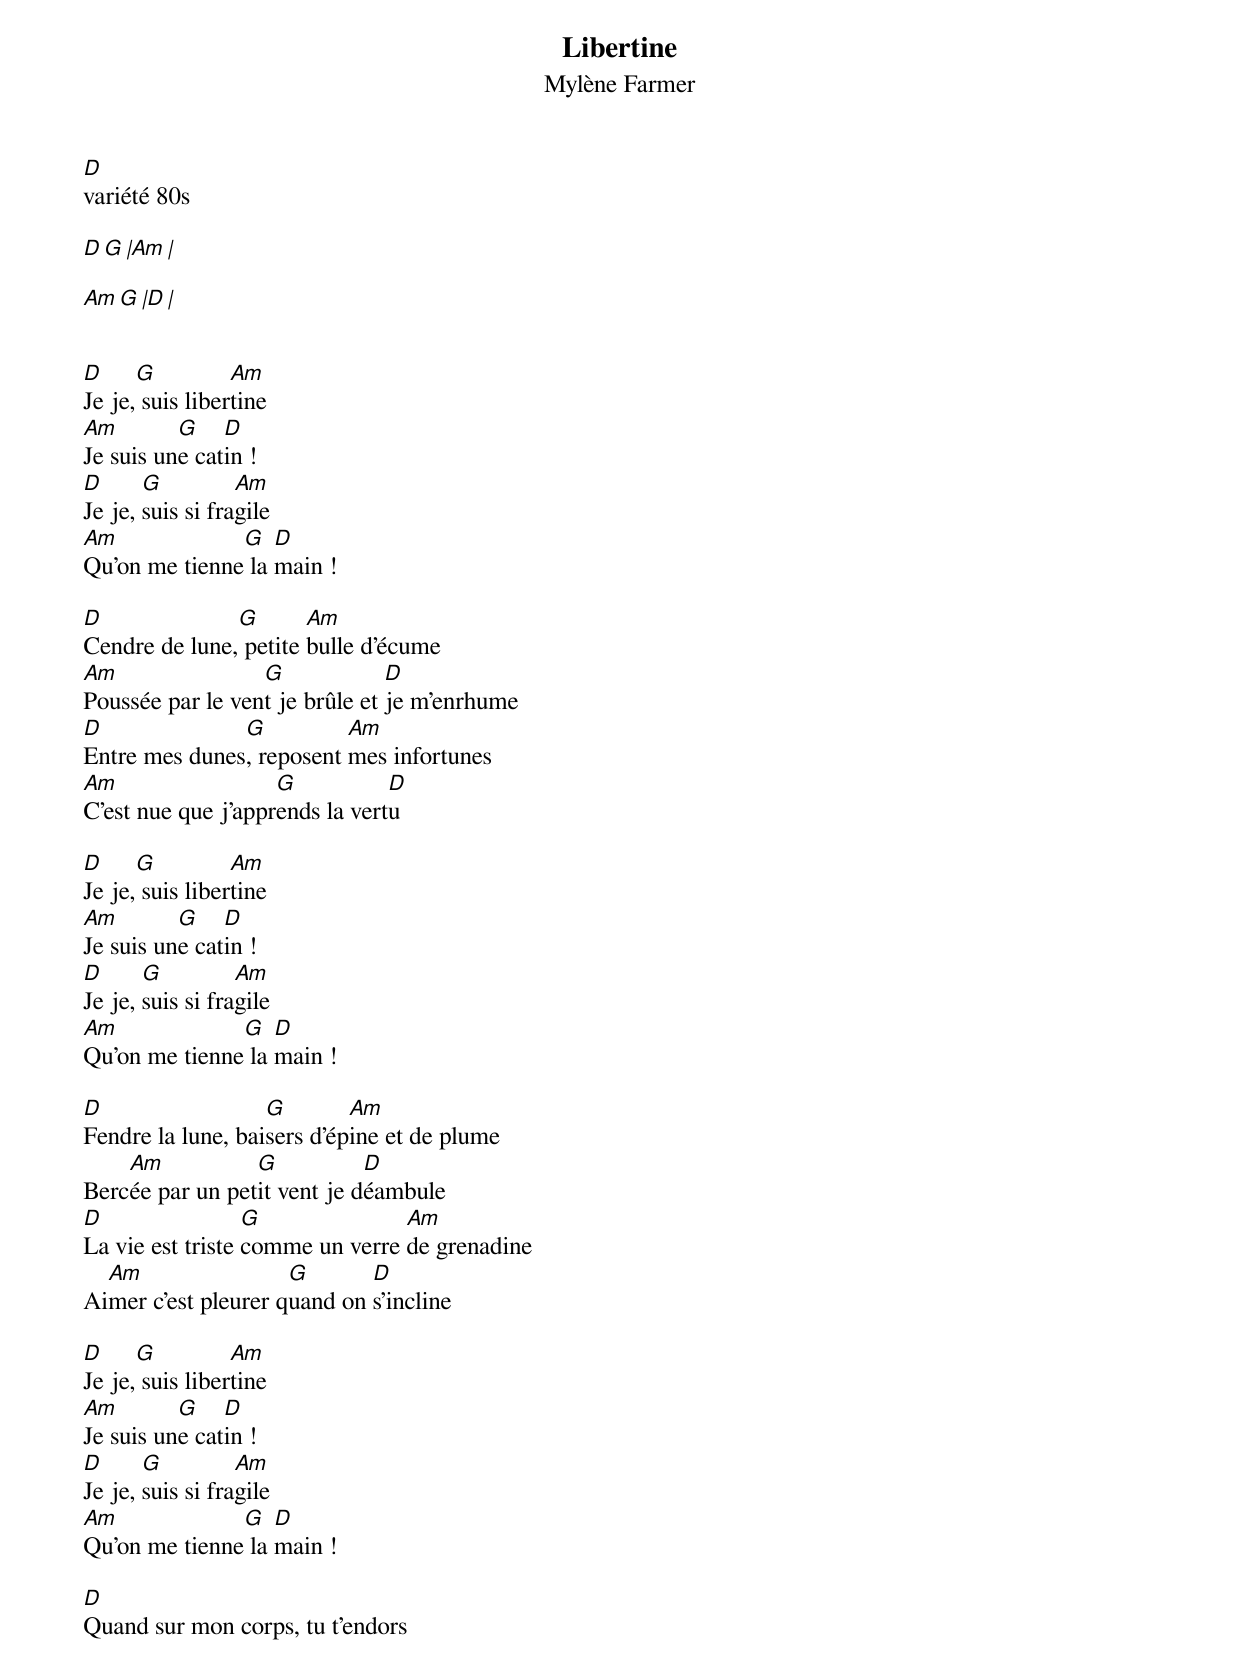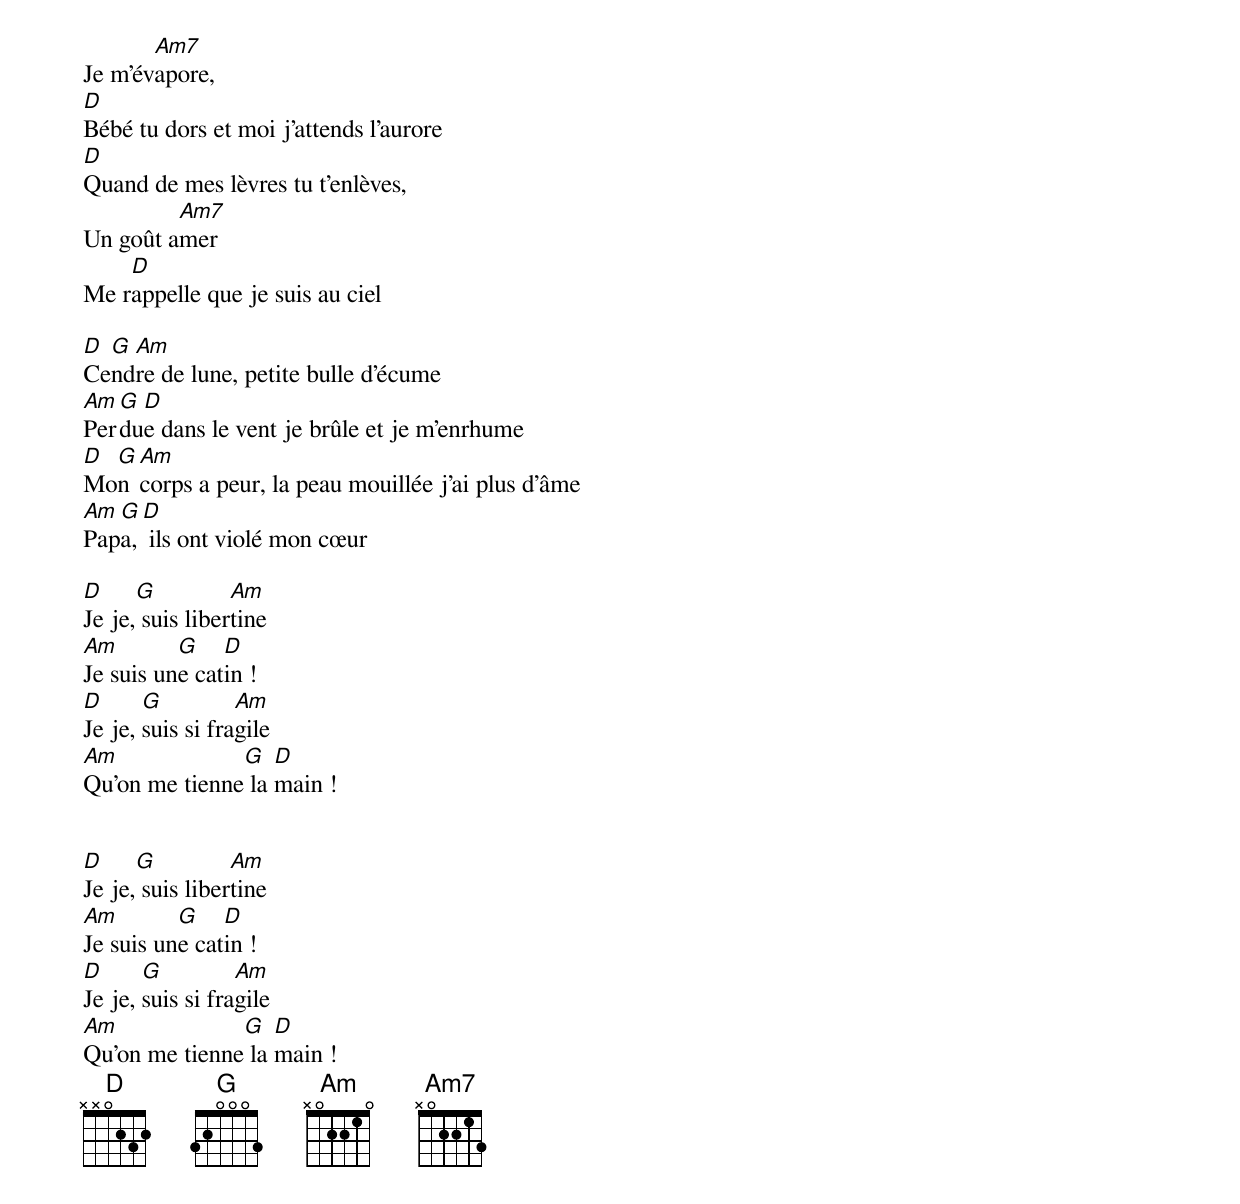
Libertine
Mylène Farmer
D
variété 80s

D     G   |Am      |

Am    G   |D       |


D     G          Am
Je je, suis libertine
Am        G    D
Je suis une catin !
D      G          Am
Je je, suis si fragile
Am             G   D
Qu'on me tienne la main !

D              G       Am
Cendre de lune, petite bulle d'écume
Am                G             D
Poussée par le vent je brûle et je m'enrhume
D              G          Am
Entre mes dunes, reposent mes infortunes
Am                  G           D
C'est nue que j'apprends la vertu

D     G          Am
Je je, suis libertine
Am        G    D
Je suis une catin !
D      G          Am
Je je, suis si fragile
Am             G   D
Qu'on me tienne la main !

D                  G        Am
Fendre la lune, baisers d'épine et de plume
    Am           G           D
Bercée par un petit vent je déambule
D                 G              Am
La vie est triste comme un verre de grenadine
  Am                 G       D
Aimer c'est pleurer quand on s'incline

D     G          Am
Je je, suis libertine
Am        G    D
Je suis une catin !
D      G          Am
Je je, suis si fragile
Am             G   D
Qu'on me tienne la main !

D
Quand sur mon corps, tu t'endors
       Am7
Je m'évapore,
D
Bébé tu dors et moi j'attends l'aurore
D
Quand de mes lèvres tu t'enlèves,
         Am7
Un goût amer
    D
Me rappelle que je suis au ciel

D G Am
Cendre de lune, petite bulle d'écume
Am G D
Perdue dans le vent je brûle et je m'enrhume
D G Am
Mon corps a peur, la peau mouillée j'ai plus d'âme
Am G D
Papa, ils ont violé mon cœur

D     G          Am
Je je, suis libertine
Am        G    D
Je suis une catin !
D      G          Am
Je je, suis si fragile
Am             G   D
Qu'on me tienne la main !


D     G          Am
Je je, suis libertine
Am        G    D
Je suis une catin !
D      G          Am
Je je, suis si fragile
Am             G   D
Qu'on me tienne la main !
